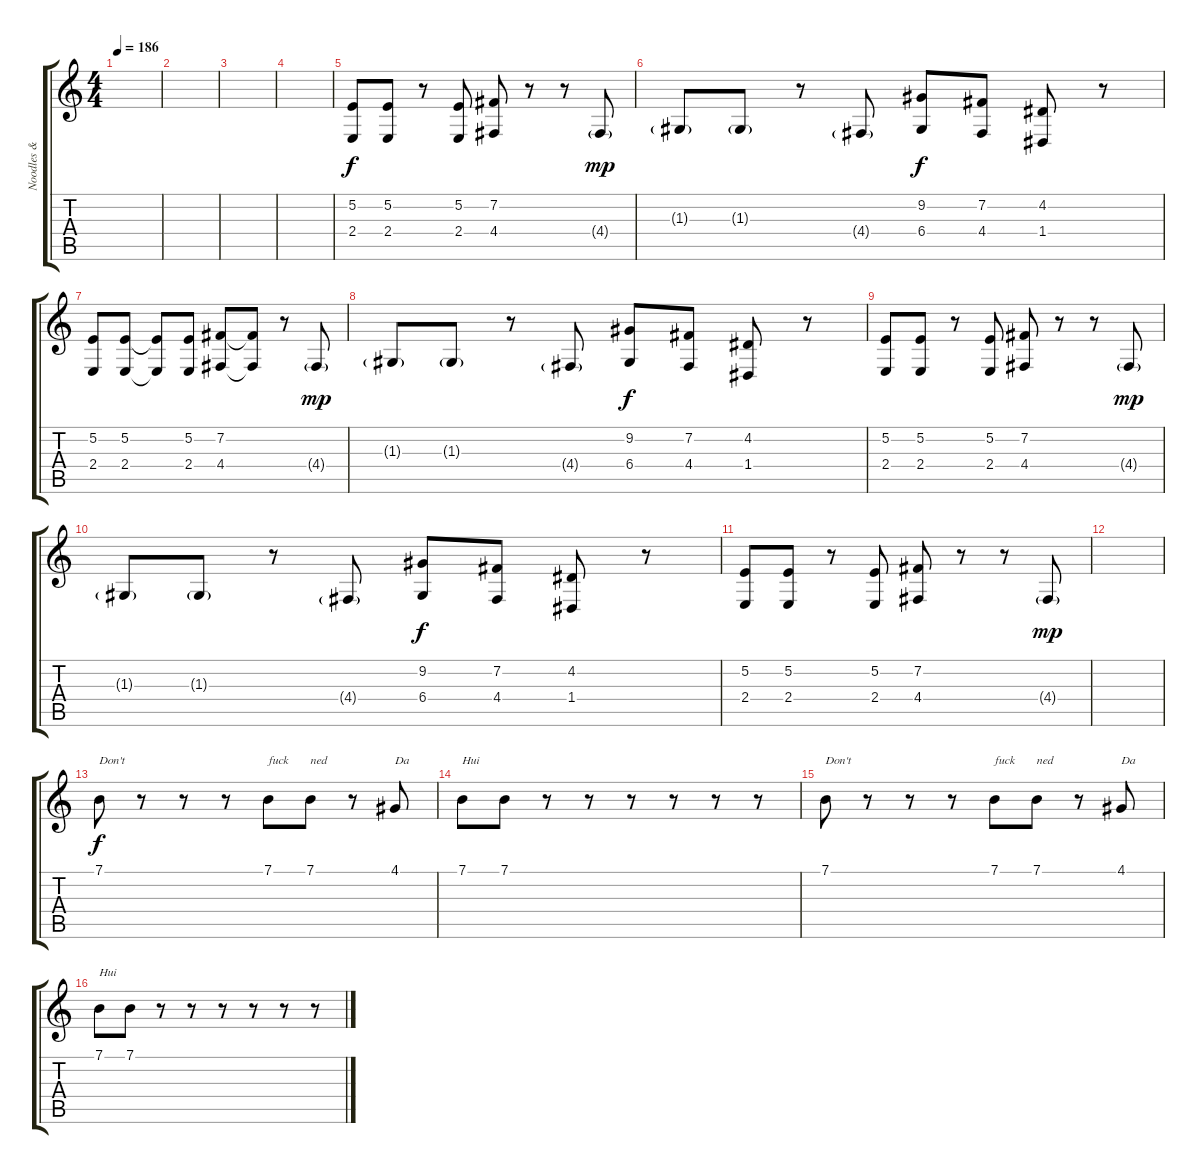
\track ("Noodles & Greg K" "Noodles & ") {instrument viola}
\staff {score tabs}
\tuning (E4 B3 G3 D3 A2 E2) {hide}
\ts (4 4)
\tempo 186
\clef g2
\ks c
|
|
|
|
(5.2 2.4).8{dy f} (5.2 2.4).8 r.8 (5.2 2.4).8 (7.2 4.4).8 r.8 r.8 4.4{g}.8{dy mp} |
1.3{g}.8 1.3{g}.8 r.8 4.4{g}.8 (9.2 6.4).8{dy f} (7.2 4.4).8 (4.2 1.4).8 r.8 |
(5.2 2.4).8 (5.2 2.4).8 (5.2{t} 2.4{t}).8 (5.2 2.4).8 (7.2 4.4).8 (7.2{t} 4.4{t}).8 r.8 4.4{g}.8{dy mp} |
1.3{g}.8 1.3{g}.8 r.8 4.4{g}.8 (9.2 6.4).8{dy f} (7.2 4.4).8 (4.2 1.4).8 r.8 |
(5.2 2.4).8 (5.2 2.4).8 r.8 (5.2 2.4).8 (7.2 4.4).8 r.8 r.8 4.4{g}.8{dy mp} |
1.3{g}.8 1.3{g}.8 r.8 4.4{g}.8 (9.2 6.4).8{dy f} (7.2 4.4).8 (4.2 1.4).8 r.8 |
(5.2 2.4).8 (5.2 2.4).8 r.8 (5.2 2.4).8 (7.2 4.4).8 r.8 r.8 4.4{g}.8{dy mp} |
|
7.1.8{txt "Don't" dy f} r.8 r.8 r.8 7.1.8{txt "fuck"} 7.1.8{txt "ned"} r.8 4.1.8{txt "Da"} |
7.1.8{txt "Hui"} 7.1.8 r.8 r.8 r.8 r.8 r.8 r.8 |
7.1.8{txt "Don't"} r.8 r.8 r.8 7.1.8{txt "fuck"} 7.1.8{txt "ned"} r.8 4.1.8{txt "Da"} |
7.1.8{txt "Hui"} 7.1.8 r.8 r.8 r.8 r.8 r.8 r.8
